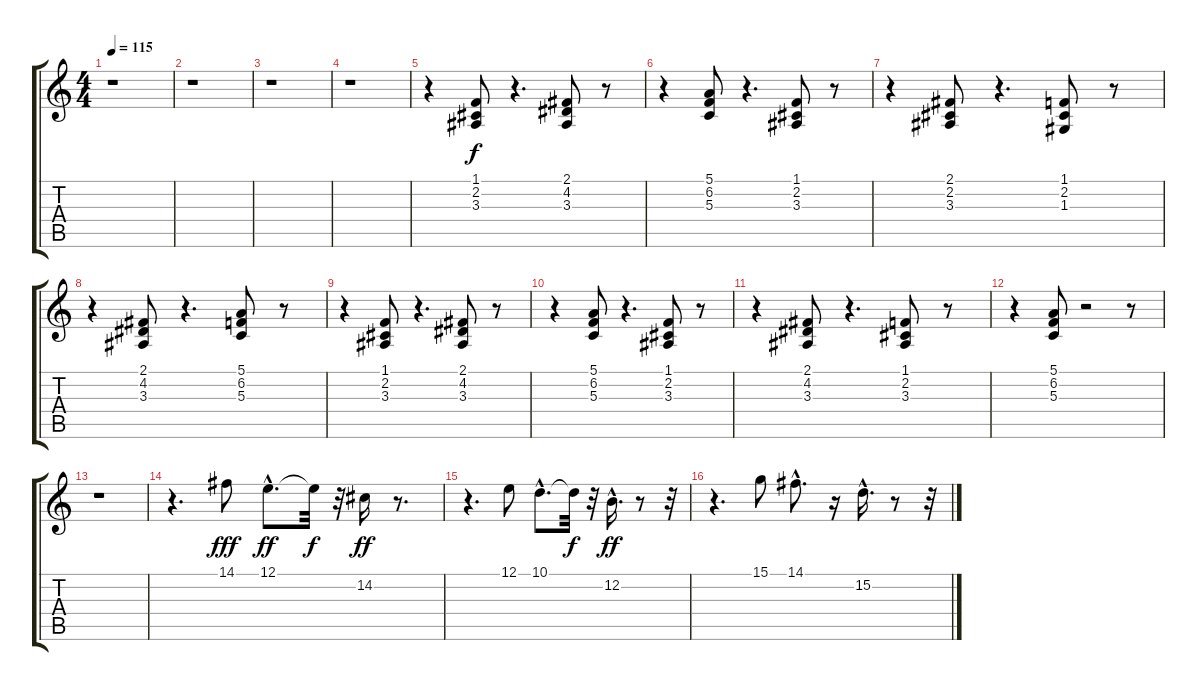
\track "" {instrument choiraahs}
\staff {score tabs}
\tuning (E4 B3 G3 D3 A2 E2) {hide}
\ts (4 4)
\tempo 115
\clef g2
\ks c
r.1{dy f} |
r.1 |
r.1 |
r.1 |
r.4 (1.1 2.2 3.3).8 r.4{d} (2.1 4.2 3.3).8 r.8 |
r.4 (5.1 6.2 5.3).8 r.4{d} (1.1 2.2 3.3).8 r.8 |
r.4 (2.1 2.2 3.3).8 r.4{d} (1.1 2.2 1.3).8 r.8 |
r.4 (2.1 4.2 3.3).8 r.4{d} (5.1 6.2 5.3).8 r.8 |
r.4 (1.1 2.2 3.3).8 r.4{d} (2.1 4.2 3.3).8 r.8 |
r.4 (5.1 6.2 5.3).8 r.4{d} (1.1 2.2 3.3).8 r.8 |
r.4 (2.1 4.2 3.3).8 r.4{d} (1.1 2.2 3.3).8 r.8 |
r.4 (5.1 6.2 5.3).8 r.2 r.8 |
r.1 |
r.4{d} 14.1.8{dy fff} 12.1{hac}.8{d dy ff} 12.1{t}.32{dy f} r.32 14.2.16{dy ff} r.8{d} |
r.4{d} 12.1.8 10.1{hac}.8{d} 10.1{t}.32{dy f} r.32 12.2{hac}.16{d dy ff} r.8 r.32 |
r.4{d} 15.1.8 14.1{hac}.8{d} r.16 15.2{hac}.16{d} r.8 r.32
